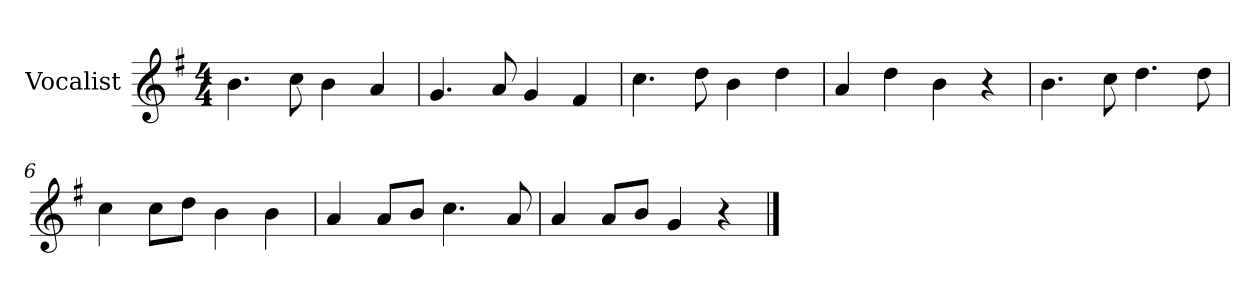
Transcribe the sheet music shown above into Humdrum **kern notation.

**kern
*part1
*staff1
*I"Vocalist
*k[f#]
*G:
*M4/4
=1
4.b
8cc
4b
4a
=2
4.g
8a
4g
4f#
=3
4.cc
8dd
4b
4dd
=4
4a
4dd
4b
4r
=5
4.b
8cc
4.dd
8dd
=6
4cc
8ccL
8ddJ
4b
4b
=7
4a
8aL
8bJ
4.cc
8a
=8
4a
8aL
8bJ
4g
4r
==
*-
